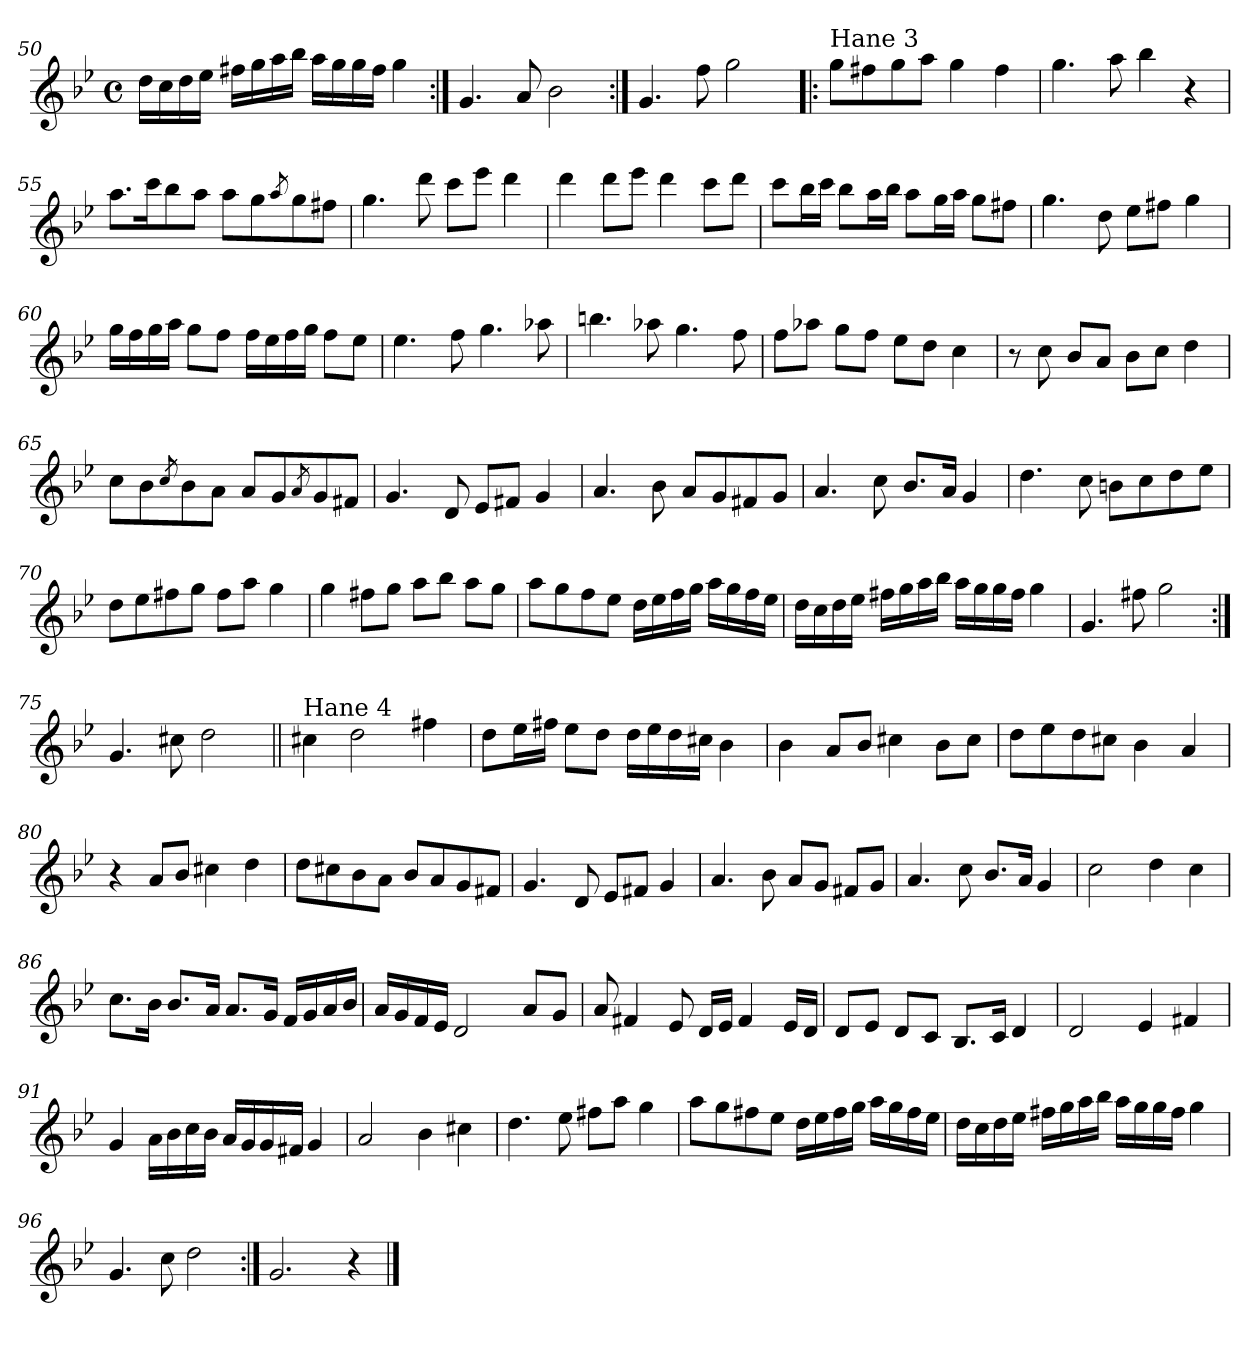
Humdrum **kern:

**kern
*part1
*staff1
*clefG2
*k[b-e-]
*B-:
*M4/4
*met(c)
=50
16dd\LL
16cc\
16dd\
16ee-\JJ
16ff#X\LL
16gg\
16aa\
16bb-\JJ
16aa\LL
16gg\
16gg\
16ff#\JJ
4gg\
=51:|!
4.g/
8a/
2b-\
!!LO:LB:g=z
=52:|!
4.g/
8ff\
2gg\
=53!|:
!LO:TX:a:t=Hane 3
8gg\L
8ff#X\
8gg\
8aa\J
4gg\
4ff#\
=54
4.gg\
8aa\
4bb-\
4r
=55
8.aa\L
16ccc\K
8bb-\
8aa\J
8aa\L
8gg\
8qaa/
8gg\
8ff#X\J
=56
4.gg\
8ddd\
8ccc\L
8eee-\J
4ddd\
!!LO:LB:g=z
=57
4ddd\
8ddd\L
8eee-\J
4ddd\
8ccc\L
8ddd\J
=58
8ccc\L
16bb-\L
16ccc\JJ
8bb-\L
16aa\L
16bb-\JJ
8aa\L
16gg\L
16aa\JJ
8gg\L
8ff#X\J
=59
4.gg\
8dd\
8ee-\L
8ff#X\J
4gg\
=60
16gg\LL
16ff\
16gg\
16aa\JJ
8gg\L
8ff\J
16ff\LL
16ee-\
16ff\
16gg\JJ
8ff\L
8ee-\J
!!LO:LB:g=z
=61
4.ee-\
8ff\
4.gg\
8aa-X\
=62
4.bbn\
8aa-X\
4.gg\
8ff\
=63
8ff\L
8aa-X\J
8gg\L
8ff\J
8ee-\L
8dd\J
4cc\
=64
8r
8cc\
8b-/L
8a/J
8b-\L
8cc\J
4dd\
=65
8cc\L
8b-\
8qcc/
8b-\
8a\J
8a/L
8g/
8qa/
8g/
8f#X/J
!!LO:LB:g=z
=66
4.g/
8d/
8e-/L
8f#X/J
4g/
=67
4.a/
8b-\
8a/L
8g/
8f#X/
8g/J
=68
4.a/
8cc\
8.b-/L
16a/Jk
4g/
=69
4.dd\
8cc\
8bn\L
8cc\
8dd\
8ee-\J
=70
8dd\L
8ee-\
8ff#X\
8gg\J
8ff#\L
8aa\J
4gg\
!!LO:LB:g=z
=71
4gg\
8ff#X\L
8gg\J
8aa\L
8bb-\J
8aa\L
8gg\J
=72
8aa\L
8gg\
8ff\
8ee-\J
16dd\LL
16ee-\
16ff\
16gg\JJ
16aa\LL
16gg\
16ff\
16ee-\JJ
=73
16dd\LL
16cc\
16dd\
16ee-\JJ
16ff#X\LL
16gg\
16aa\
16bb-\JJ
16aa\LL
16gg\
16gg\
16ff#\JJ
4gg\
=74
4.g/
8ff#X\
2gg\
!!LO:LB:g=z
=75:|!
4.g/
8cc#X\
2dd\
=76||
!LO:TX:a:t=Hane 4
4cc#X\
2dd\
4ff#X\
=77
8dd\L
16ee-\L
16ff#X\JJ
8ee-\L
8dd\J
16dd\LL
16ee-\
16dd\
16cc#X\JJ
4b-\
=78
4b-\
8a/L
8b-/J
4cc#X\
8b-\L
8cc#\J
=79
8dd\L
8ee-\
8dd\
8cc#X\J
4b-\
4a/
!!LO:PB:g=z
=80
4r
8a/L
8b-/J
4cc#X\
4dd\
=81
8dd\L
8cc#X\
8b-\
8a\J
8b-/L
8a/
8g/
8f#X/J
=82
4.g/
8d/
8e-/L
8f#X/J
4g/
=83
4.a/
8b-\
8a/L
8g/J
8f#X/L
8g/J
=84
4.a/
8cc\
8.b-/L
16a/Jk
4g/
!!LO:LB:g=z
=85
2cc\
4dd\
4cc\
=86
8.cc\L
16b-\Jk
8.b-/L
16a/Jk
8.a/L
16g/Jk
16f/LL
16g/
16a/
16b-/JJ
=87
16a/LL
16g/
16f/
16e-/JJ
2d/
8a/L
8g/J
=88
8a/
4f#X/
8e-/
16d/LL
16e-/JJ
4f#/
16e-/LL
16d/JJ
!!LO:LB:g=z
=89
8d/L
8e-/J
8d/L
8c/J
8.B-/L
16c/Jk
4d/
=90
2d/
4e-/
4f#X/
=91
4g/
16a\LL
16b-\
16cc\
16b-\JJ
16a/LL
16g/
16g/
16f#X/JJ
4g/
=92
2a/
4b-\
4cc#X\
=93
4.dd\
8ee-\
8ff#X\L
8aa\J
4gg\
!!LO:LB:g=z
=94
8aa\L
8gg\
8ff#X\
8ee-\J
16dd\LL
16ee-\
16ff#\
16gg\JJ
16aa\LL
16gg\
16ff#\
16ee-\JJ
=95
16dd\LL
16cc\
16dd\
16ee-\JJ
16ff#X\LL
16gg\
16aa\
16bb-\JJ
16aa\LL
16gg\
16gg\
16ff#\JJ
4gg\
=96
4.g/
8cc\
2dd\
=97:|!
2.g/
4r
==
*-
